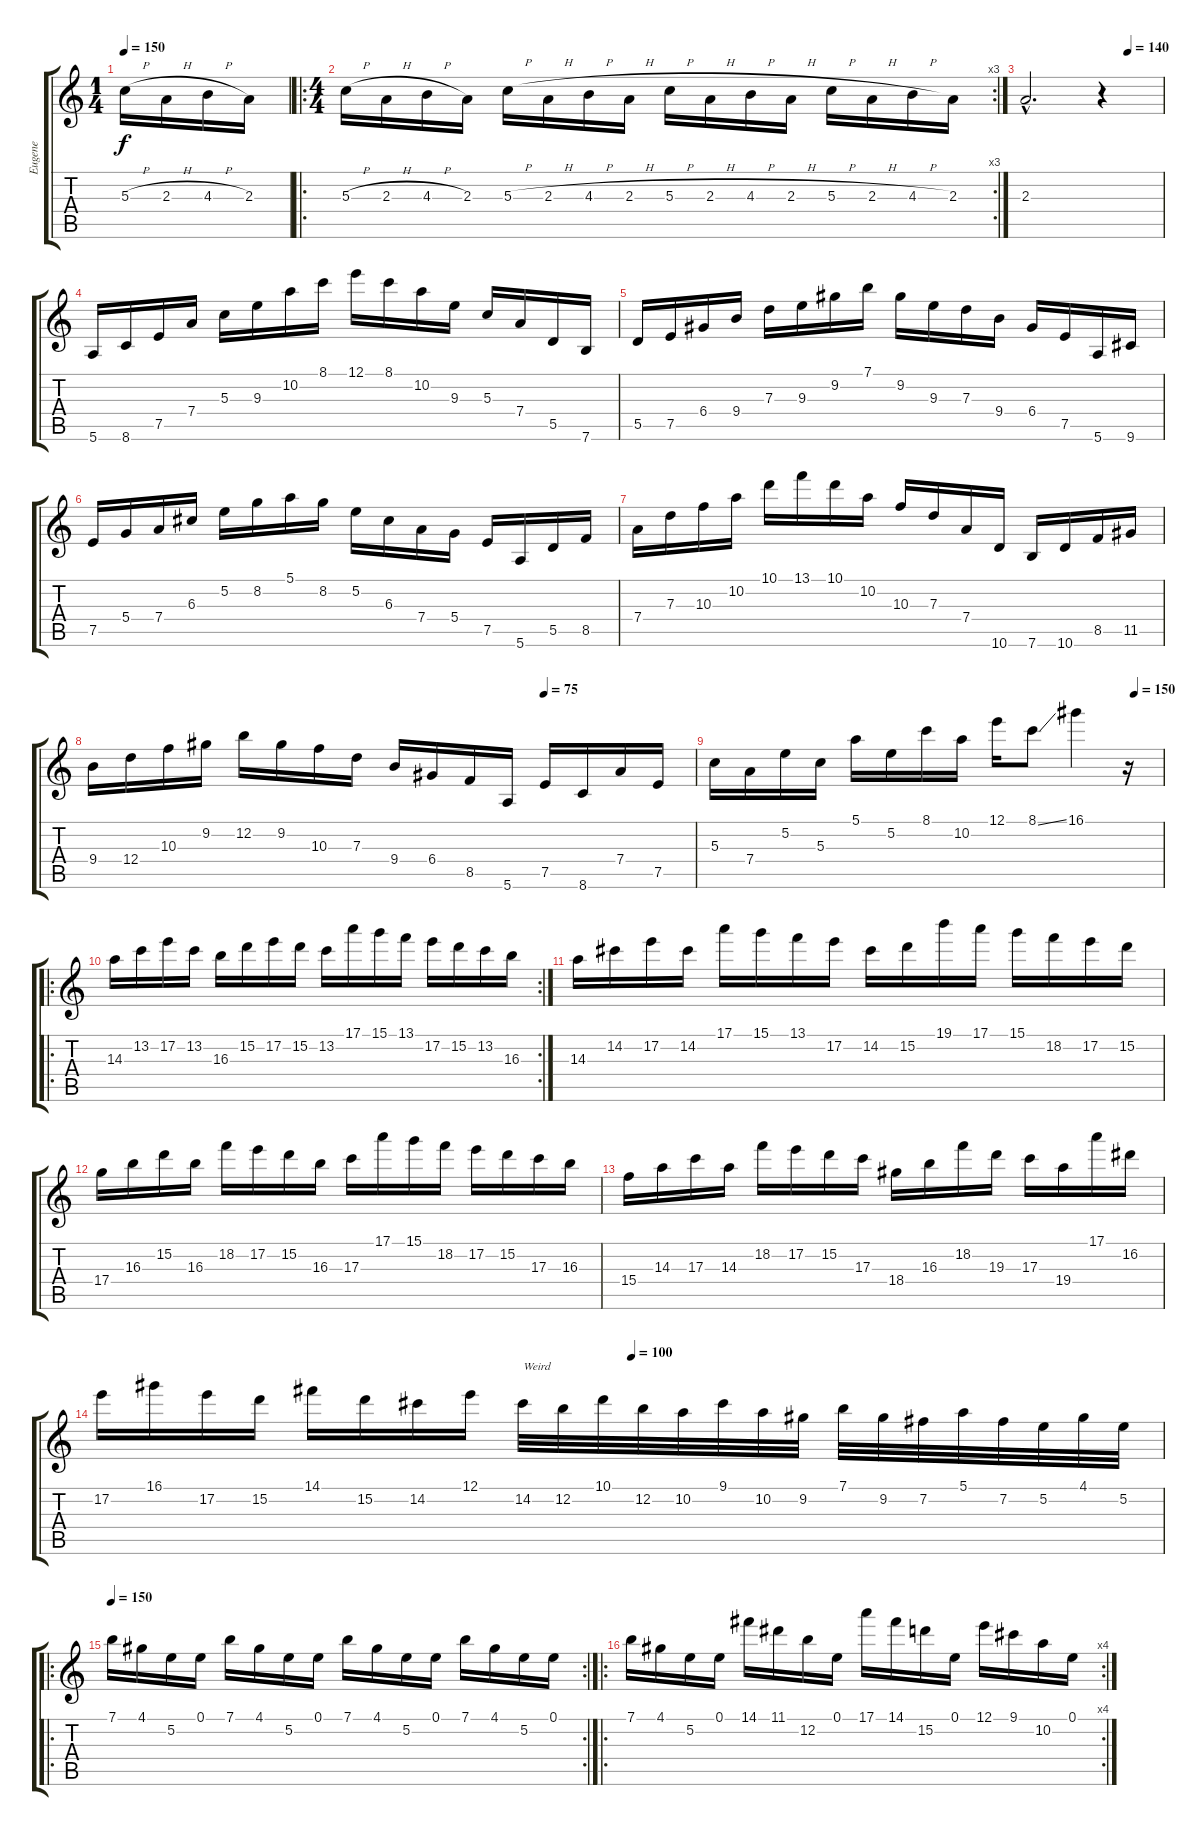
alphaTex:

\track ("Eugene" "Eugene") {instrument distortionguitar}
\staff {score tabs}
\tuning (E4 B3 G3 D3 A2 E2) {hide}
\ts (1 4)
\tempo 150
\tempo 190
\tempo 150
\clef g2
\ks c
5.3{h}.16{dy f instrument distortionguitar} 2.3{h}.16 4.3{h}.16 2.3.16 |
\ro
\rc 3
\ts (4 4)
5.3{h}.16 2.3{h}.16 4.3{h}.16 2.3.16 5.3{h}.16 2.3{h}.16 4.3{h}.16 2.3{h}.16 5.3{h}.16 2.3{h}.16 4.3{h}.16 2.3{h}.16 5.3{h}.16 2.3{h}.16 4.3{h}.16 2.3.16 |
\tempo (140 0.75)
2.3{hac}.2{d} r.4 |
5.6.16 8.6.16 7.5.16 7.4.16 5.3.16 9.3.16 10.2.16 8.1.16 12.1.16 8.1.16 10.2.16 9.3.16 5.3.16 7.4.16 5.5.16 7.6.16 |
5.5.16 7.5.16 6.4.16 9.4.16 7.3.16 9.3.16 9.2.16 7.1.16 9.2.16 9.3.16 7.3.16 9.4.16 6.4.16 7.5.16 5.6.16 9.6.16 |
7.5.16 5.4.16 7.4.16 6.3.16 5.2.16 8.2.16 5.1.16 8.2.16 5.2.16 6.3.16 7.4.16 5.4.16 7.5.16 5.6.16 5.5.16 8.5.16 |
7.4.16 7.3.16 10.3.16 10.2.16 10.1.16 13.1.16 10.1.16 10.2.16 10.3.16 7.3.16 7.4.16 10.6.16 7.6.16 10.6.16 8.5.16 11.5.16 |
\tempo (75 0.75)
9.4.16 12.4.16 10.3.16 9.2.16 12.2.16 9.2.16 10.3.16 7.3.16 9.4.16 6.4.16 8.5.16 5.6.16 7.5.16 8.6.16 7.4.16 7.5.16 |
\tempo (150 0.9375)
5.3.16 7.4.16 5.2.16 5.3.16 5.1.16 5.2.16 8.1.16 10.2.16 12.1.16 8.1{ss}.8 16.1.4 r.16 |
\ro
\rc 2
14.3.16 13.2.16 17.2.16 13.2.16 16.3.16 15.2.16 17.2.16 15.2.16 13.2.16 17.1.16 15.1.16 13.1.16 17.2.16 15.2.16 13.2.16 16.3.16 |
14.3.16 14.2.16 17.2.16 14.2.16 17.1.16 15.1.16 13.1.16 17.2.16 14.2.16 15.2.16 19.1.16 17.1.16 15.1.16 18.2.16 17.2.16 15.2.16 |
17.4.16 16.3.16 15.2.16 16.3.16 18.2.16 17.2.16 15.2.16 16.3.16 17.3.16 17.1.16 15.1.16 18.2.16 17.2.16 15.2.16 17.3.16 16.3.16 |
15.4.16 14.3.16 17.3.16 14.3.16 18.2.16 17.2.16 15.2.16 17.3.16 18.4.16 16.3.16 18.2.16 19.3.16 17.3.16 19.4.16 17.1.16 16.2.16 |
\tempo (100 0.5)
17.2.16 16.1.16 17.2.16 15.2.16 14.1.16 15.2.16 14.2.16 12.1.16 14.2.32{txt "Weird"} 12.2.32 10.1.32 12.2.32 10.2.32 9.1.32 10.2.32 9.2.32 7.1.32 9.2.32 7.2.32 5.1.32 7.2.32 5.2.32 4.1.32 5.2.32 |
\ro
\rc 2
\tempo 150
7.1.16 4.1.16 5.2.16 0.1.16 7.1.16 4.1.16 5.2.16 0.1.16 7.1.16 4.1.16 5.2.16 0.1.16 7.1.16 4.1.16 5.2.16 0.1.16 |
\ro
\rc 4
7.1.16 4.1.16 5.2.16 0.1.16 14.1.16 11.1.16 12.2.16 0.1.16 17.1.16 14.1.16 15.2.16 0.1.16 12.1.16 9.1.16 10.2.16 0.1.16
